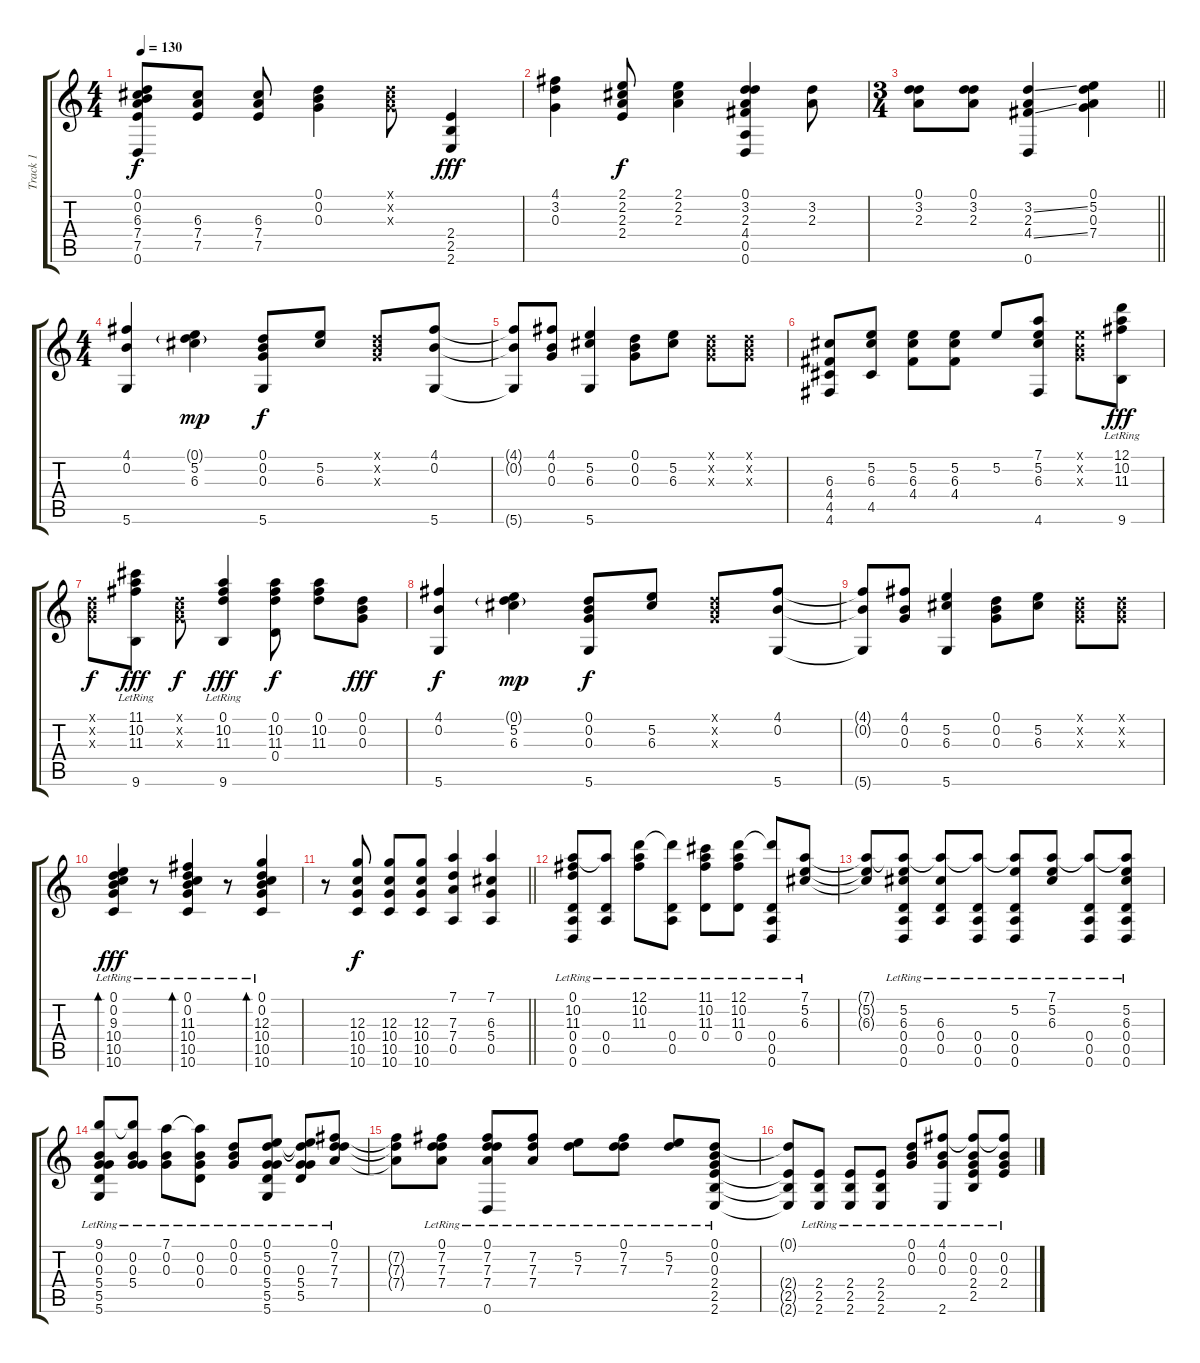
\track ("Track 1" "Track 1") {instrument acousticguitarsteel}
\staff {score tabs}
\tuning (D4 B3 G3 D3 A2 D2) {hide}
\ts (4 4)
\tempo 130
\clef g2
\ks c
(0.1 0.2 6.3 7.4 7.5 0.6).8{dy f} (6.3 7.4 7.5).8 (6.3 7.4 7.5).8 (0.1 0.2 0.3).4 (0.1{x} 0.2{x} 0.3{x}).8 (2.4 2.5 2.6).4{dy fff} |
(4.1 3.2 0.3).4 (2.1 2.2 2.3 2.4).8{dy f} (2.1 2.2 2.3).4 (0.1 3.2 2.3 4.4 0.5 0.6).4 (3.2 2.3).8 |
\ts (3 4)
\barLineRight lightlight
(0.1 3.2 2.3).8 (0.1 3.2 2.3).8 (3.2{ss} 2.3 4.4{ss} 0.6).4 (0.1 5.2 0.3 7.4).4 |
\ts (4 4)
(4.1 0.2 5.6).4 (0.1{g} 5.2 6.3).4{dy mp} (0.1 0.2 0.3 5.6).8{dy f} (5.2 6.3).8 (0.1{x} 0.2{x} 0.3{x}).8 (4.1 0.2 5.6).8 |
(4.1{t} 0.2{t} 5.6{t}).8 (4.1 0.2 0.3).8 (5.2 6.3 5.6).4 (0.1 0.2 0.3).8 (5.2 6.3).8 (0.1{x} 0.2{x} 0.3{x}).8 (0.1{x} 0.2{x} 0.3{x}).8 |
(6.3 4.4 4.5 4.6).8 (5.2 6.3 4.5).8 (5.2 6.3 4.4).8 (5.2 6.3 4.4).8 5.2.8 (7.1 5.2 6.3 4.6).8 (2.1{x} 0.2{x} 0.3{x}).8 (12.1 10.2{lr} 11.3 9.6).8{dy fff} |
(0.1{x} 0.2{x} 0.3{x}).8{dy f} (11.1{lr} 10.2 11.3 9.6).8{dy fff} (0.1{x} 0.2{x} 0.3{x}).8{dy f} (0.1{lr} 10.2 11.3 9.6).4{dy fff} (0.1 10.2 11.3 0.4).8{dy f} (0.1 10.2 11.3).8 (0.1 0.2 0.3).8{dy fff} |
(4.1 0.2 5.6).4{dy f} (0.1{g} 5.2 6.3).4{dy mp} (0.1 0.2 0.3 5.6).8{dy f} (5.2 6.3).8 (0.1{x} 0.2{x} 0.3{x}).8 (4.1 0.2 5.6).8 |
(4.1{t} 0.2{t} 5.6{t}).8 (4.1 0.2 0.3).8 (5.2 6.3 5.6).4 (0.1 0.2 0.3).8 (5.2 6.3).8 (0.1{x} 0.2{x} 0.3{x}).8 (0.1{x} 0.2{x} 0.3{x}).8 |
(0.1 0.2 9.3{lr} 10.4{lr} 10.5{lr} 10.6{lr}).4{bd 120 dy fff} r.8 (0.1 0.2 11.3{lr} 10.4{lr} 10.5{lr} 10.6{lr}).4{bd 120} r.8 (0.1 0.2 12.3{lr} 10.4{lr} 10.5{lr} 10.6{lr}).4{bd 120} |
\barLineRight lightlight
r.8 (12.3 10.4 10.5 10.6).8{dy f} (12.3 10.4 10.5 10.6).8 (12.3 10.4 10.5 10.6).8 (7.1 7.3 7.4 0.5).4 (7.1 6.3 5.4 0.5).4 |
(0.1{lr} 10.2{lr} 11.3{lr} 0.4{lr} 0.5{lr} 0.6{lr}).8 (10.2{t} 0.4{lr} 0.5{lr}).8 (12.1{lr} 10.2{lr} 11.3{lr}).8 (12.1{t} 0.4{lr} 0.5{lr}).8 (11.1{lr} 10.2{lr} 11.3{lr} 0.4{lr}).8 (12.1{lr} 10.2{lr} 11.3{lr} 0.4{lr}).8 (12.1{t} 0.4{lr} 0.5{lr} 0.6{lr}).8 (7.1{lr} 5.2{lr} 6.3{lr}).8 |
(7.1{t} 5.2{t} 6.3{t}).8 (7.1{t} 5.2{lr} 6.3{lr} 0.4{lr} 0.5{lr} 0.6{lr}).8 (7.1{t} 6.3{lr} 0.4{lr} 0.5{lr}).8 (7.1{t} 0.4{lr} 0.5{lr} 0.6{lr}).8 (7.1{t} 5.2{lr} 0.4{lr} 0.5{lr} 0.6{lr}).8 (7.1{lr} 5.2{lr} 6.3{lr}).8 (7.1{t} 0.4{lr} 0.5{lr} 0.6{lr}).8 (7.1{t} 5.2{lr} 6.3{lr} 0.4{lr} 0.5{lr} 0.6{lr}).8 |
(9.1{lr} 0.2{lr} 0.3{lr} 5.4{lr} 5.5{lr} 5.6{lr}).8 (9.1{t} 0.2{lr} 0.3{lr} 5.4{lr}).8 (7.1{lr} 0.2{lr} 0.3{lr}).8 (7.1{t} 0.2{lr} 0.3{lr} 0.4{lr}).8 (0.1{lr} 0.2{lr} 0.3{lr}).8 (0.1{lr} 5.2{lr} 0.3{lr} 5.4{lr} 5.5{lr} 5.6{lr}).8 (0.1{t} 5.2{t} 0.3{lr} 5.4{lr} 5.5{lr}).8 (0.1{lr} 7.2{lr} 7.3{lr} 7.4{lr}).8 |
(7.2{t} 7.3{t} 7.4{t}).8 (0.1{lr} 7.2{lr} 7.3{lr} 7.4{lr}).8 (0.1{lr} 7.2{lr} 7.3{lr} 7.4{lr} 0.6{lr}).8 (7.2{lr} 7.3{lr} 7.4{lr}).8 (5.2{lr} 7.3{lr}).8 (0.1{lr} 7.2{lr} 7.3{lr}).8 (5.2{lr} 7.3{lr}).8 (0.1{lr} 0.2{lr} 0.3{lr} 2.4{lr} 2.5{lr} 2.6{lr}).8 |
(0.1{t} 2.4{t} 2.5{t} 2.6{t}).8 (2.4{lr} 2.5{lr} 2.6{lr}).8 (2.4{lr} 2.5{lr} 2.6{lr}).8 (2.4{lr} 2.5{lr} 2.6{lr}).8 (0.1{lr} 0.2{lr} 0.3{lr}).8 (4.1{lr} 0.2{lr} 0.3{lr} 2.6{lr}).8 (4.1{t} 0.2{lr} 0.3{lr} 2.4{lr} 2.5{lr}).8 (4.1{t} 0.2{lr} 0.3{lr} 2.4{lr}).8
